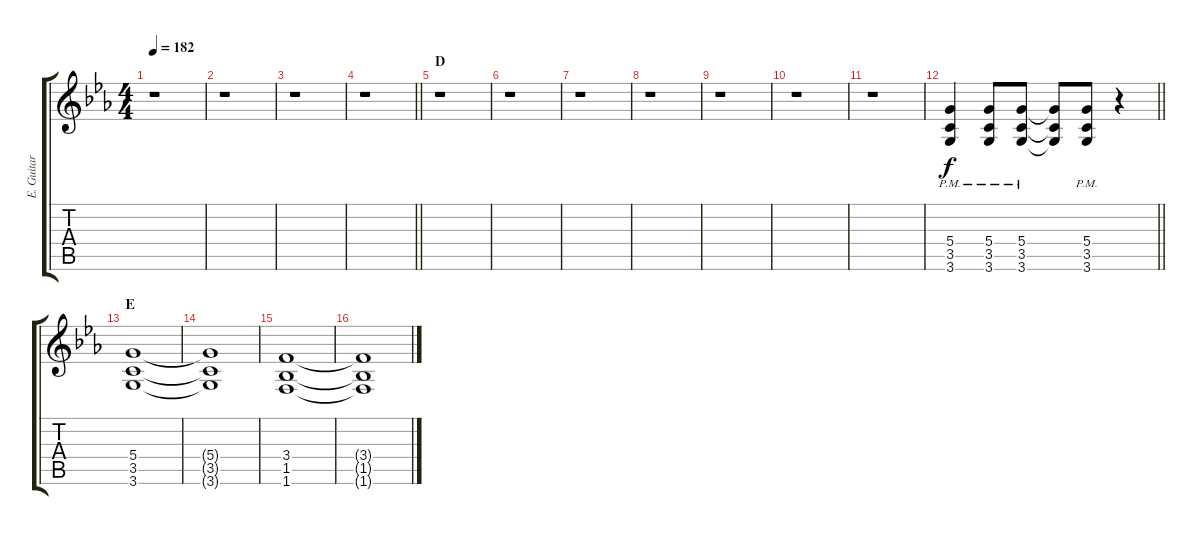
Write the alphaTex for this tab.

\track ("E. Guitar VI" "E. Guitar ") {instrument overdrivenguitar}
\staff {score tabs}
\tuning (E4 B3 G3 D3 A2 E2) {hide}
\ts (4 4)
\tempo 182
\clef g2
\ks eb
r.1{dy f} |
r.1 |
r.1 |
\barLineRight lightlight
r.1 |
\section ("" "D")
r.1{instrument overdrivenguitar} |
r.1 |
r.1 |
r.1 |
r.1 |
r.1 |
r.1 |
\barLineRight lightlight
(5.4{pm} 3.5{pm} 3.6{pm}).4 (5.4{pm} 3.5{pm} 3.6{pm}).8 (5.4{pm} 3.5{pm} 3.6{pm}).8 (5.4{t} 3.5{t} 3.6{t}).8 (5.4{pm} 3.5{pm} 3.6{pm}).8 r.4 |
\section ("" "E")
(5.4 3.5 3.6).1 |
(5.4{t} 3.5{t} 3.6{t}).1 |
(3.4 1.5 1.6).1 |
(3.4{t} 1.5{t} 1.6{t}).1
